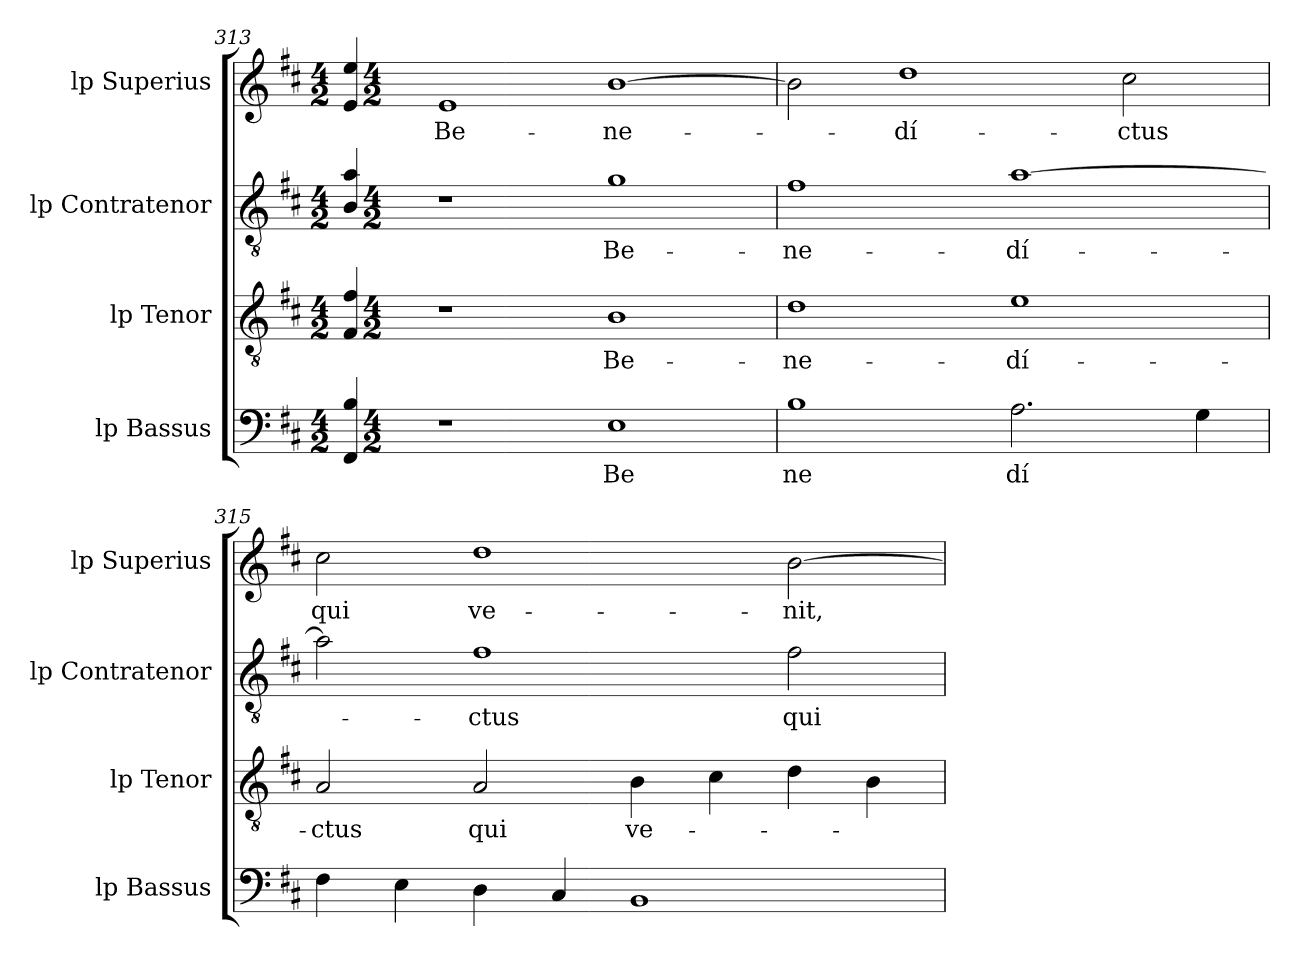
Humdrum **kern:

**kern	**text	**kern	**text	**kern	**text	**kern	**text
*part4	*part4	*part3	*part3	*part2	*part2	*part1	*part1
*staff4	*staff4	*staff3	*staff3	*staff2	*staff2	*staff1	*staff1
*I"lp Bassus	*	*I"lp Tenor	*	*I"lp Contratenor	*	*I"lp Superius	*
*I'lp Bassus	*	*I'lp Tenor	*	*I'lp Contratenor	*	*I'lp Superius	*
!!LO:PB:g=z
*clefF4	*	*clefGv2	*	*clefGv2	*	*clefG2	*
*k[f#c#]	*	*k[f#c#]	*	*k[f#c#]	*	*k[f#c#]	*
*D:	*	*D:	*	*D:	*	*D:	*
*M4/2	*	*M4/2	*	*M4/2	*	*M4/2	*
=313	=313	=313	=313	=313	=313	=313	=313
4B/ 4FF#/	.	4f#/ 4F#/	.	4a/ 4B/	.	4ee/ 4e/	.
*M4/2	*	*M4/2	*	*M4/2	*	*M4/2	*
!	!	!	!	!	!	!	!LO:LY:b:cj
1r	.	1r	.	1r	.	1e	-Be-
!	!LO:LY:b:cj	!	!LO:LY:b:cj	!	!LO:LY:b:cj	!	!LO:LY:b:cj
1E	-Be	1B	-Be-	1g	Be-	[>1b	-ne-
=314	=314	=314	=314	=314	=314	=314	=314
!	!LO:LY:b:cj	!	!LO:LY:b:cj	!	!LO:LY:b:cj	!	!
1B	ne	1d	-ne-	1f#	-ne-	2b\]	.
!	!	!	!	!	!	!	!LO:LY:b:cj
.	.	.	.	.	.	1dd	-dí-
!	!LO:LY:b:cj	!	!LO:LY:b:cj	!	!LO:LY:b:cj	!	!
2.A\	dí	1e	-dí-	[>1a	-dí-	.	.
!	!	!	!	!	!	!	!LO:LY:b:cj
.	.	.	.	.	.	2cc#\	-ctus
4G\	.	.	.	.	.	.	.
=315	=315	=315	=315	=315	=315	=315	=315
!	!	!	!LO:LY:b:cj	!	!	!	!LO:LY:b:cj
4F#\	.	2A/	-ctus	2a\]	.	2cc#\	qui
4E\	.	.	.	.	.	.	.
!	!	!	!LO:LY:b:cj	!	!LO:LY:b:cj	!	!LO:LY:b:cj
4D\	.	2A/	qui	1f#	-ctus	1dd	ve-
4C#/	.	.	.	.	.	.	.
!	!	!	!LO:LY:b:cj	!	!	!	!
1BB	.	4B\	ve-	.	.	.	.
.	.	4c#\	.	.	.	.	.
!	!	!	!	!	!LO:LY:b:cj	!	!LO:LY:b:cj
.	.	4d\	.	2f#\	qui	[>2b\	-nit,
.	.	4B\	.	.	.	.	.
=	=	=	=	=	=	=	=
*-	*-	*-	*-	*-	*-	*-	*-
